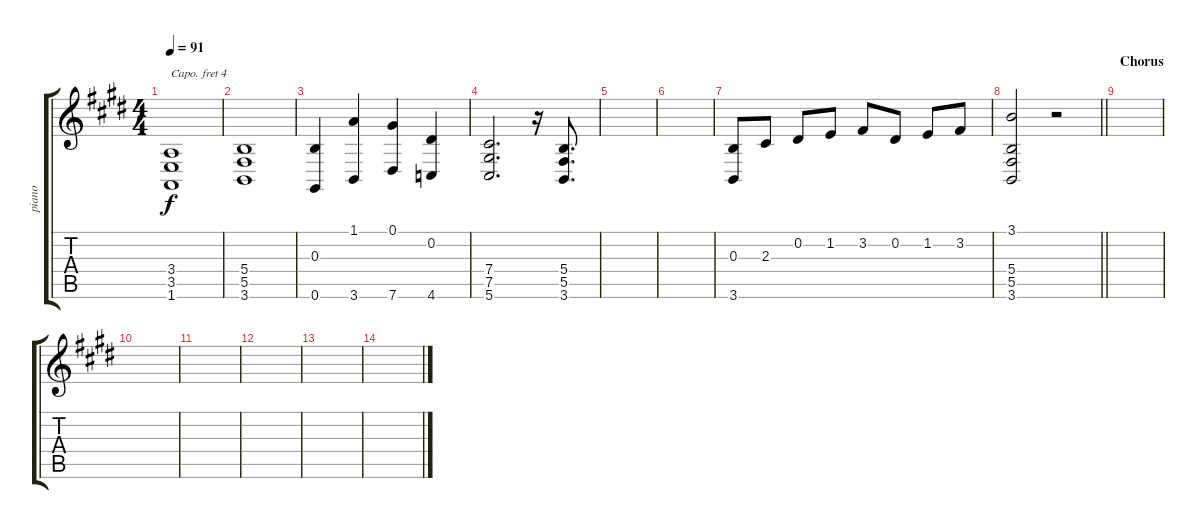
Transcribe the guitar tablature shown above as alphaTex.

\track ("piano" "piano") {instrument acousticgrandpiano}
\staff {score tabs}
\capo 4
\tuning (E4 B3 G3 D3 A2 E2) {hide}
\ts (4 4)
\tempo 91
\clef g2
\ks e
(3.4 3.5 1.6).1{dy f} |
\ks c#minor
(5.4 5.5 3.6).1 |
(0.3 0.6).4 (1.1 3.6).4 (0.1 7.6).4 (0.2 4.6).4 |
(7.4 7.5 5.6).2{d} r.16 (5.4 5.5 3.6).8{d} |
|
|
(0.3 3.6).8 2.3.8 0.2.8 1.2.8 3.2.8 0.2.8 1.2.8 3.2.8 |
\barLineRight lightlight
\ks e
(3.1 5.4 5.5 3.6).2 r.2 |
\section ("" "Chorus")
|
\ks c#minor
|
|
|
\ks e
|
\ks c#minor
